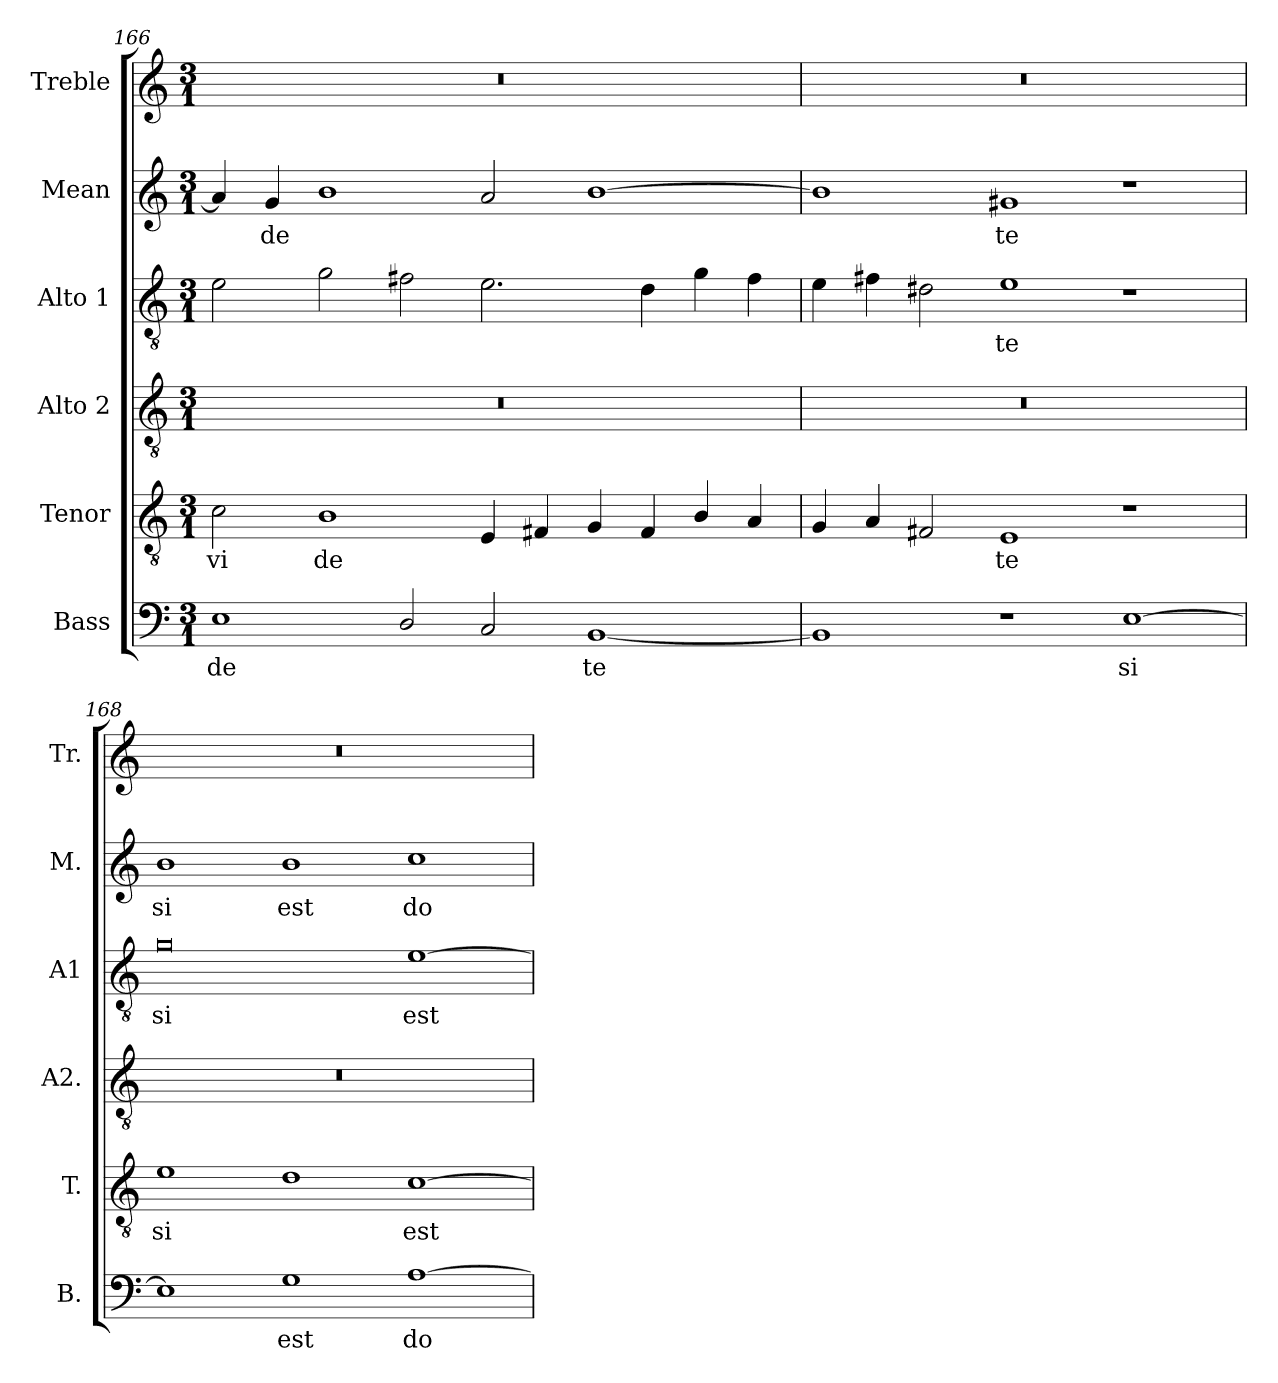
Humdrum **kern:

**kern	**text	**kern	**text	**kern	**kern	**text	**kern	**text	**kern
*part6	*part6	*part5	*part5	*part4	*part3	*part3	*part2	*part2	*part1
*staff6	*staff6	*staff5	*staff5	*staff4	*staff3	*staff3	*staff2	*staff2	*staff1
*I"Bass	*	*I"Tenor	*	*I"Alto 2	*I"Alto 1	*	*I"Mean	*	*I"Treble
*I'B.	*	*I'T.	*	*I'A2.	*I'A1	*	*I'M.	*	*I'Tr.
*clefF4	*	*clefGv2	*	*clefGv2	*clefGv2	*	*clefG2	*	*clefG2
*	*	*ITrd7c12	*	*ITrd7c12	*ITrd7c12	*	*	*	*
*k[]	*	*k[]	*	*k[]	*k[]	*	*k[]	*	*k[]
*C:	*	*C:	*	*C:	*C:	*	*C:	*	*C:
*M3/1	*	*M3/1	*	*M3/1	*M3/1	*	*M3/1	*	*M3/1
=166	=166	=166	=166	=166	=166	=166	=166	=166	=166
!	!LO:LY:b:color=#000000	!	!	!	!	!	!	!	!
!	!	!	!LO:LY:b:color=#000000	!LO:N:vis=1	!	!	!	!	!LO:N:vis=1
1Ei	de	2Ci\	vi	0.r	2Ei\	.	4ai/]	.	0.r
!	!	!	!	!	!	!	!	!LO:LY:b:color=#000000	!
.	.	.	.	.	.	.	4gi/	de	.
!	!	!	!LO:LY:b:color=#000000	!	!	!	!	!	!
.	.	1BBi	de	.	2Gi\	.	1bi	.	.
2Di/	.	.	.	.	2F#Xi\	.	.	.	.
2Ci/	.	4EEi/	.	.	2.Ei\	.	2ai/	.	.
.	.	4FF#Xi/	.	.	.	.	.	.	.
!	!LO:LY:b:color=#000000	!	!	!	!	!	!	!	!
[<1BBi	te	4GGi/	.	.	.	.	[<1bi	.	.
.	.	4FF#i/	.	.	4Di\	.	.	.	.
.	.	4BBi/	.	.	4Gi\	.	.	.	.
.	.	4AAi/	.	.	4F#i\	.	.	.	.
=167	=167	=167	=167	=167	=167	=167	=167	=167	=167
!	!	!	!	!LO:N:vis=1	!	!	!	!	!LO:N:vis=1
1BBi]	.	4GGi/	.	0.r	4Ei\	.	1bi]	.	0.r
.	.	4AAi/	.	.	4F#Xi\	.	.	.	.
.	.	2FF#Xi/	.	.	2D#Xi\	.	.	.	.
!	!	!	!LO:LY:b:color=#000000	!	!	!	!	!	!
!	!	!	!	!	!	!LO:LY:b:color=#000000	!	!	!
!	!	!	!	!	!	!	!	!LO:LY:b:color=#000000	!
1r	.	1EEi	te	.	1Ei	te	1g#Xi	te	.
!	!LO:LY:b:color=#000000	!	!	!	!	!	!	!	!
[>1Ei	si	1r	.	.	1r	.	1r	.	.
!!LO:LB:g=z
=168	=168	=168	=168	=168	=168	=168	=168	=168	=168
!	!	!	!LO:LY:b:color=#000000	!LO:N:vis=1	!	!	!	!	!
!	!	!	!	!	!	!LO:LY:b:color=#000000	!	!	!
!	!	!	!	!	!	!	!	!LO:LY:b:color=#000000	!LO:N:vis=1
1Ei]	.	1Ei	si	0.r	0Gi	si	1bi	si	0.r
!	!LO:LY:b:color=#000000	!	!	!	!	!	!	!	!
!	!	!	!	!	!	!	!	!LO:LY:b:color=#000000	!
1Gi	est	1Di	.	.	.	.	1bi	est	.
!	!LO:LY:b:color=#000000	!	!	!	!	!	!	!	!
!	!	!	!LO:LY:b:color=#000000	!	!	!	!	!	!
!	!	!	!	!	!	!LO:LY:b:color=#000000	!	!	!
!	!	!	!	!	!	!	!	!LO:LY:b:color=#000000	!
[>1Ai	do	[>1Ci	est	.	[>1Ei	est	1cci	do	.
=	=	=	=	=	=	=	=	=	=
*-	*-	*-	*-	*-	*-	*-	*-	*-	*-
